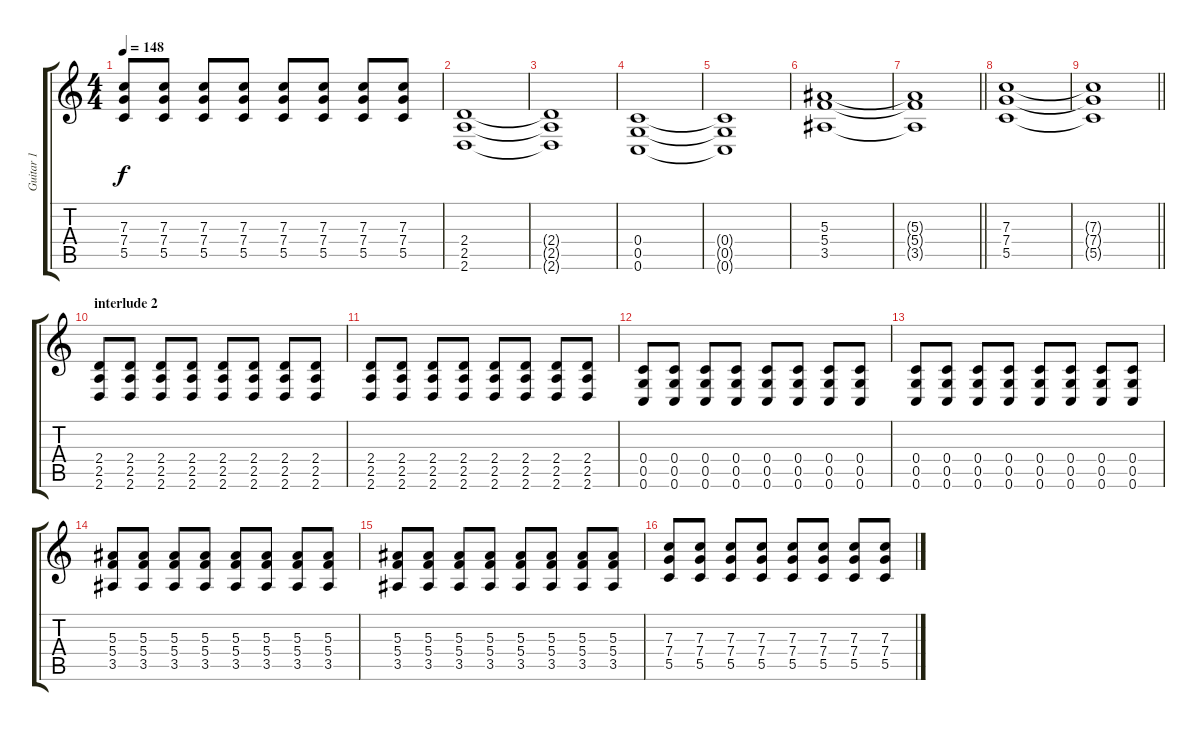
\track ("Guitar 1" "Guitar 1") {instrument distortionguitar}
\staff {score tabs}
\tuning (D4 A3 F3 C3 G2 C2) {hide}
\ts (4 4)
\tempo 148
\clef g2
\ks c
(7.3 7.4 5.5).8{dy f} (7.3 7.4 5.5).8 (7.3 7.4 5.5).8 (7.3 7.4 5.5).8 (7.3 7.4 5.5).8 (7.3 7.4 5.5).8 (7.3 7.4 5.5).8 (7.3 7.4 5.5).8 |
(2.4 2.5 2.6).1 |
(2.4{t} 2.5{t} 2.6{t}).1 |
(0.4 0.5 0.6).1 |
(0.4{t} 0.5{t} 0.6{t}).1 |
(5.3 5.4 3.5).1 |
\barLineRight lightlight
(5.3{t} 5.4{t} 3.5{t}).1 |
(7.3 7.4 5.5).1 |
\barLineRight lightlight
(7.3{t} 7.4{t} 5.5{t}).1 |
\section ("" "interlude 2")
(2.4 2.5 2.6).8 (2.4 2.5 2.6).8 (2.4 2.5 2.6).8 (2.4 2.5 2.6).8 (2.4 2.5 2.6).8 (2.4 2.5 2.6).8 (2.4 2.5 2.6).8 (2.4 2.5 2.6).8 |
(2.4 2.5 2.6).8 (2.4 2.5 2.6).8 (2.4 2.5 2.6).8 (2.4 2.5 2.6).8 (2.4 2.5 2.6).8 (2.4 2.5 2.6).8 (2.4 2.5 2.6).8 (2.4 2.5 2.6).8 |
(0.4 0.5 0.6).8 (0.4 0.5 0.6).8 (0.4 0.5 0.6).8 (0.4 0.5 0.6).8 (0.4 0.5 0.6).8 (0.4 0.5 0.6).8 (0.4 0.5 0.6).8 (0.4 0.5 0.6).8 |
(0.4 0.5 0.6).8 (0.4 0.5 0.6).8 (0.4 0.5 0.6).8 (0.4 0.5 0.6).8 (0.4 0.5 0.6).8 (0.4 0.5 0.6).8 (0.4 0.5 0.6).8 (0.4 0.5 0.6).8 |
(5.3 5.4 3.5).8 (5.3 5.4 3.5).8 (5.3 5.4 3.5).8 (5.3 5.4 3.5).8 (5.3 5.4 3.5).8 (5.3 5.4 3.5).8 (5.3 5.4 3.5).8 (5.3 5.4 3.5).8 |
(5.3 5.4 3.5).8 (5.3 5.4 3.5).8 (5.3 5.4 3.5).8 (5.3 5.4 3.5).8 (5.3 5.4 3.5).8 (5.3 5.4 3.5).8 (5.3 5.4 3.5).8 (5.3 5.4 3.5).8 |
(7.3 7.4 5.5).8 (7.3 7.4 5.5).8 (7.3 7.4 5.5).8 (7.3 7.4 5.5).8 (7.3 7.4 5.5).8 (7.3 7.4 5.5).8 (7.3 7.4 5.5).8 (7.3 7.4 5.5).8
